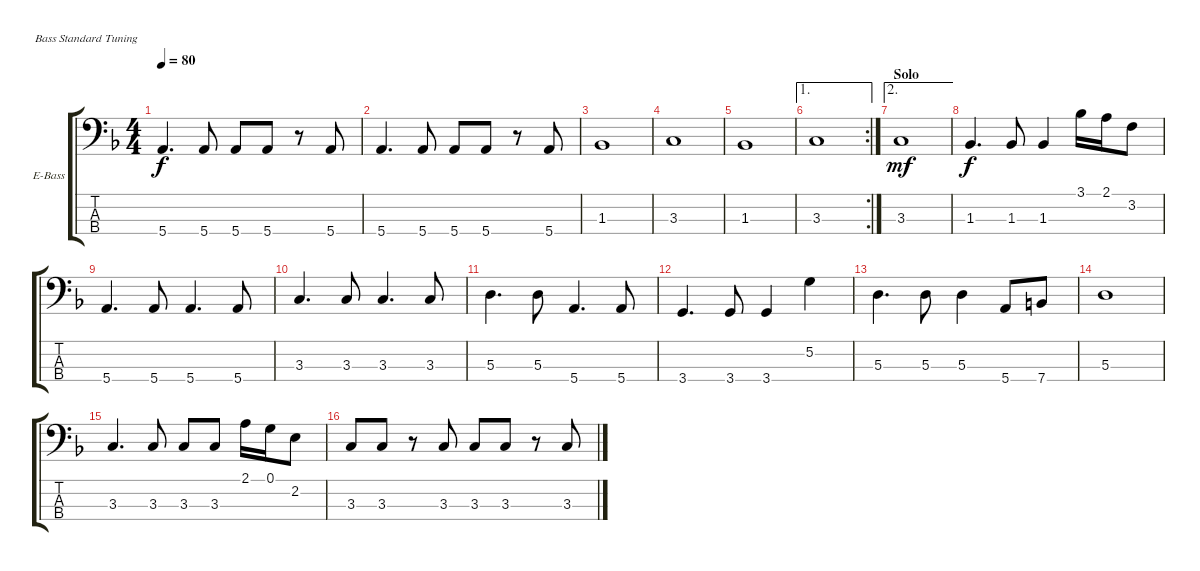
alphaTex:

\defaultSystemsLayout 4
\bracketExtendMode groupsimilarinstruments
\firstSystemTrackNameOrientation horizontal
\otherSystemsTrackNameOrientation horizontal
\track ("Electric Bass" "E-Bass") {instrument electricbassfinger}
\staff {score tabs}
\tuning (G2 D2 A1 E1)
\ts (4 4)
\tempo 80
\clef f4
\scale
0.333333
\ks f
5.4.4{d dy f} 5.4.8 5.4.8 5.4.8 r.8 5.4.8 |
\scale
0.333333 5.4.4{d} 5.4.8 5.4.8 5.4.8 r.8 5.4.8 |
\scale
0.333333 1.3.1 |
\scale
0.333333 3.3.1 |
\scale
0.333333 1.3.1 |
\ae 1
\rc 2
3.3.1 |
\ae 2
\section ("" "Solo")
3.3.1{dy mf} |
1.3.4{d dy f} 1.3.8 1.3.4 3.1.16 2.1.16 3.2.8 |
5.4.4{d} 5.4.8 5.4.4{d} 5.4.8 |
3.3.4{d} 3.3.8 3.3.4{d} 3.3.8 |
5.3.4{d} 5.3.8 5.4.4{d} 5.4.8 |
3.4.4{d} 3.4.8 3.4.4 5.2.4 |
5.3.4{d} 5.3.8 5.3.4 5.4.8 7.4.8 |
5.3.1 |
3.3.4{d} 3.3.8 3.3.8 3.3.8 2.1.16 0.1.16 2.2.8 |
3.3.8 3.3.8 r.8 3.3.8 3.3.8 3.3.8 r.8 3.3.8
